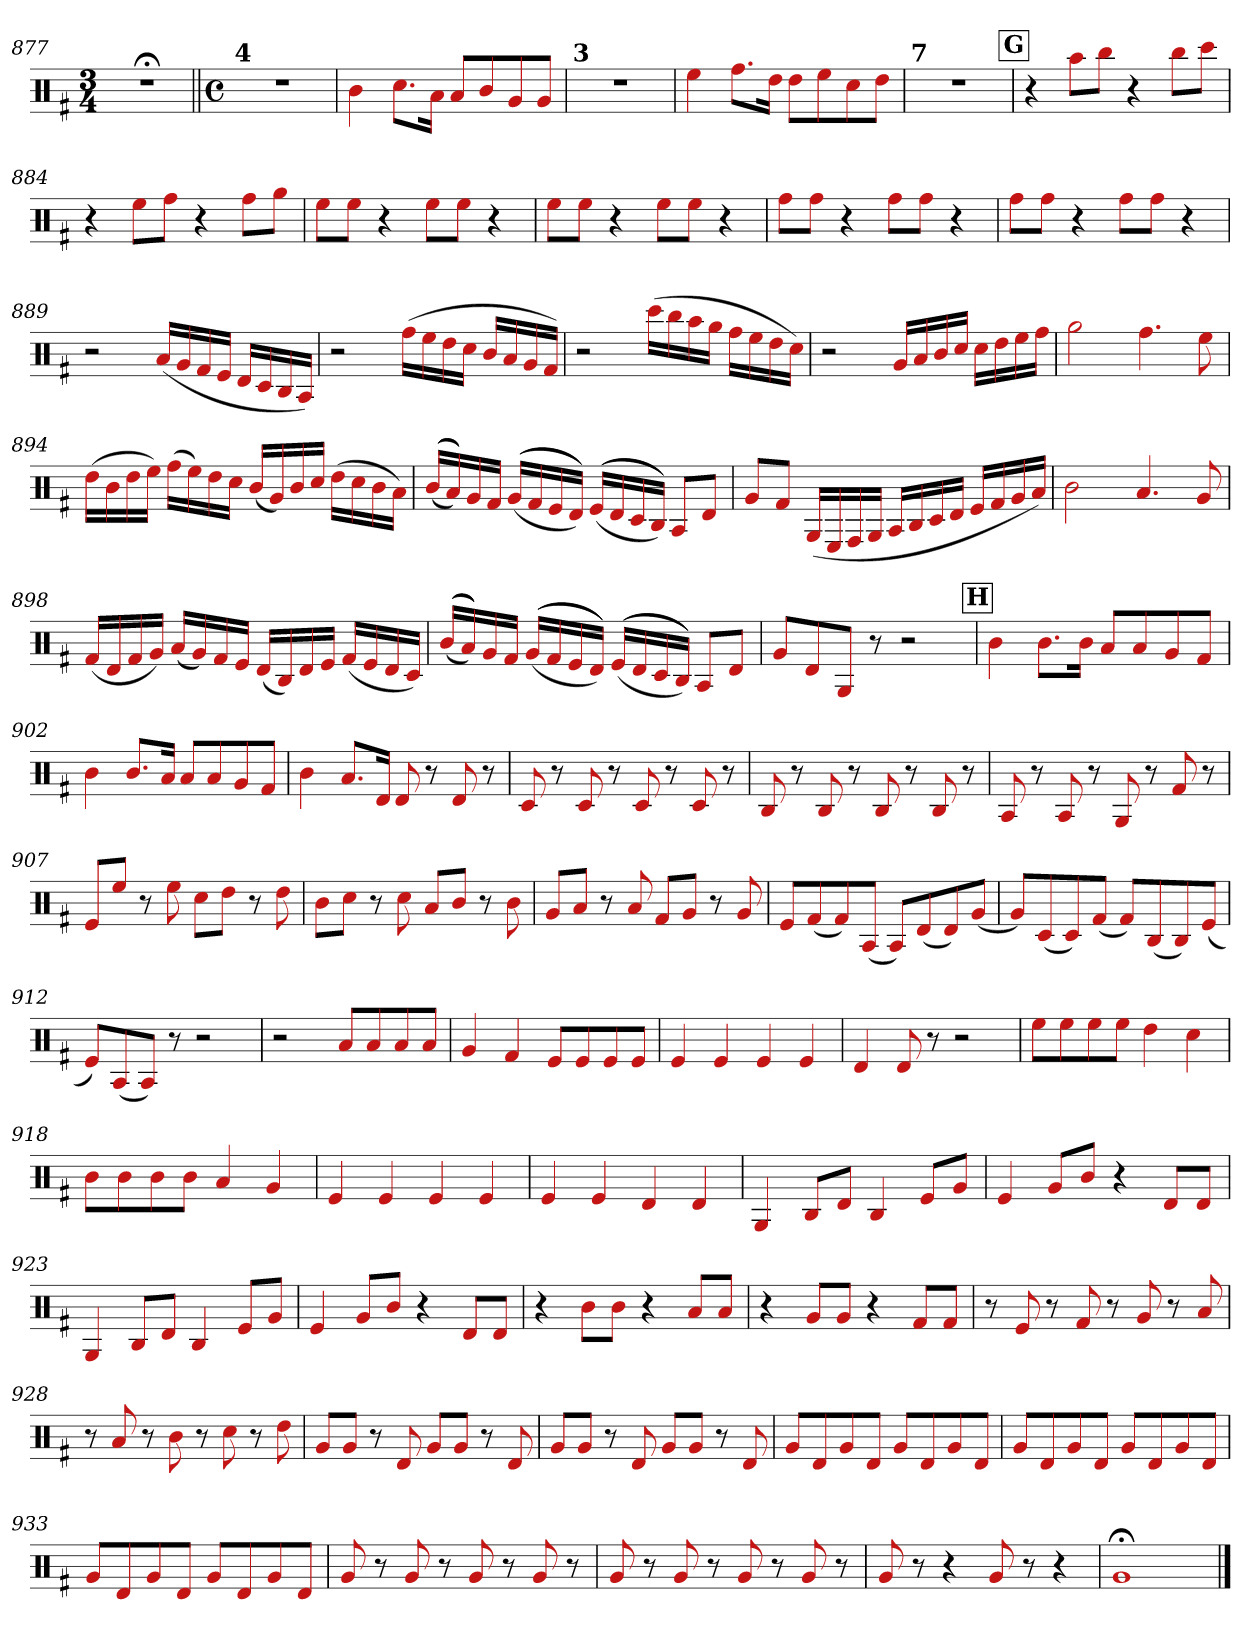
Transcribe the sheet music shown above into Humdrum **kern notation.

**kern
*part1
*staff1
!!LO:LB:g=z
*clefX
*k[f#]
*M3/4
=877
2.r;<
=878||
*M4/4
*met(c)
!LO:TX:a:B:t=4
1r
=879
4b\
8.cc\L
16a\Jk
8a/L
8b/
8g/
8g/J
=880
!LO:TX:a:B:t=3
1r
=881
4ee\
8.ff\L
16dd\Jk
8dd\L
8ee\
8cc\
8dd\J
=882
!LO:TX:a:B:t=7
1r
!!LO:REH:place=s1:a:B:fs=13:t=G
=883
4r
8aa\L
8bb\J
4r
8bb\L
8ccc\J
=884
4r
8ee\L
8ff\J
4r
8ff\L
8gg\J
!!LO:LB:g=z
=885
8ee\L
8ee\J
4r
8ee\L
8ee\J
4r
=886
8ee\L
8ee\J
4r
8ee\L
8ee\J
4r
=887
8ff\L
8ff\J
4r
8ff\L
8ff\J
4r
=888
8ff\L
8ff\J
4r
8ff\L
8ff\J
4r
=889
2r
(16a/LL
16g/
16f/
16e/JJ
16d/LL
16c/
16B/
16A/JJ)
=890
2r
(16ff\LL
16ee\
16dd\
16cc\JJ
16b/LL
16a/
16g/
16f/JJ)
!!LO:LB:g=z
=891
2r
(16ccc\LL
16bb\
16aa\
16gg\JJ
16ff\LL
16ee\
16dd\
16cc\JJ)
=892
2r
16g/LL
16a/
16b/
16cc/JJ
16cc#X\LL
16dd\
16ee\
16ff\JJ
=893
2gg\
4.ff\
8ee\
=894
(16dd\LL
16b\
16dd\
16ee\JJ)
(16ff\LL
16ee\)
16dd\
16cc\JJ
(16b/LL
16g/)
16b/
16cc/JJ
(16dd\LL
16cc\
16b\
16a\JJ)
!!LO:LB:g=z
=895
(((16b/LL
16a/)))
16g/
16f/JJ
(((16g/LL
16f/
16e/
16d#X/JJ)))
(((16e/LL
16dn/
16c/
16B/JJ)))
8A/L
8d/J
=896
8g/L
8f/J
(>16G/LL
16E/
16F/
16G/JJ
16A/LL
16B/
16c/
16d/JJ
16e/LL
16f/
16g/
16a/JJ)
=897
2b\
4.a/
8g/
!!LO:LB:g=z
=898
(16f/LL
16d/
16f/
16g/JJ)
(16a/LL
16g/)
16f/
16e/JJ
(16d/LL
16B/)
16d/
16e/JJ
(16f/LL
16e/
16d/
16c/JJ)
=899
(((16b/LL
16a/)))
16g/
16f/JJ
(((16g/LL
16f/
16e/
16d#X/JJ)))
(((16e/LL
16dn/
16c/
16B/JJ)))
8A/L
8d/J
=900
8g/L
8d/
8G/J
8r
2r
!!LO:REH:place=s1:a:B:fs=13:t=H
=901
4b\
8.b-X\L
16b\Jk
8a/L
8a-X/
8g/
8f/J
!!LO:LB:g=z
=902
4bn\
8.b-X/L
16an/Jk
8a/L
8a-X/
8g/
8f/J
=903
4bn\
8.an/L
16d/Jk
8d/
8r
8d/
8r
=904
8c#X/
8r
8c/
8r
8cn/
8r
8c/
8r
=905
8B/
8r
8B/
8r
8B-X/
8r
8B/
8r
!!LO:LB:g=z
=906
8A/
8r
8A/
8r
8G/
8r
8fn/
8r
=907
8e/L
8ee/J
8r
8ee\
8cc#X\L
8dd\J
8r
8dd\
=908
8b#X\L
8cc#X\J
8r
8cc\
8a#X/L
8bn/J
8r
8b\
=909
8g#X/L
8a/J
8r
8a/
8f/L
8gn/J
8r
8g/
!!LO:LB:g=z
=910
8e#X/L
(8f/
8f/)
(8A#X/J
8A/L)
(8d#X/
8d/)
(>8g#X/J
=911
8g#X/L)
(8c#X/
8c/)
(8f/J
8f/L)
(8B/
8B/)
(8en/J
=912
8e/L)
(8An/
8A/J)
8r
2r
=913
2r
8a/L
8a/
8a/
8a/J
=914
4g#X/
4f##X/
8e/L
8e/
8e/
8e/J
!!LO:PB:g=z
=915
4e/
4e/
4e/
4e/
=916
4d/
8d/
8r
2r
=917
8ee-X\L
8ee\
8ee\
8ee\J
4dd\
4cc\
=918
8b-X\L
8b\
8b\
8b\J
4a/
4g/
=919
4e/
4e/
4e/
4e/
=920
4e-X/
4e/
4d/
4d/
=921
4G/
8B/L
8d/J
4B/
8e-X/L
8g/J
!!LO:LB:g=z
=922
4e-X/
8g/L
8b-X/J
4r
8d/L
8d/J
=923
4G/
8Bn/L
8d/J
4B/
8e-X/L
8g/J
=924
4e-X/
8g/L
8b-X/J
4r
8d/L
8d/J
=925
4r
8bn\L
8b\J
4r
8a/L
8a/J
=926
4r
8g/L
8g/J
4r
8fn/L
8f/J
!!LO:LB:g=z
=927
8r
8e#X/
8r
8f/
8r
8g/
8r
8a/
=928
8r
8a#X/
8r
8b\
8r
8cc\
8r
8dd\
=929
8g/L
8g/J
8r
8d/
8g/L
8g/J
8r
8d/
=930
8g/L
8g/J
8r
8d/
8g/L
8g/J
8r
8d/
=931
8g/L
8d/
8g/
8d/J
8g/L
8d/
8g/
8d/J
!!LO:LB:g=z
=932
8g/L
8d/
8g/
8d/J
8g/L
8d/
8g/
8d/J
=933
8g/L
8d/
8g/
8d/J
8g/L
8d/
8g/
8d/J
=934
8g/
8r
8g/
8r
8g/
8r
8g/
8r
=935
8g/
8r
8g/
8r
8g/
8r
8g/
8r
=936
8g/
8r
4r
8g/
8r
4r
=937
1g;<
==
*-
